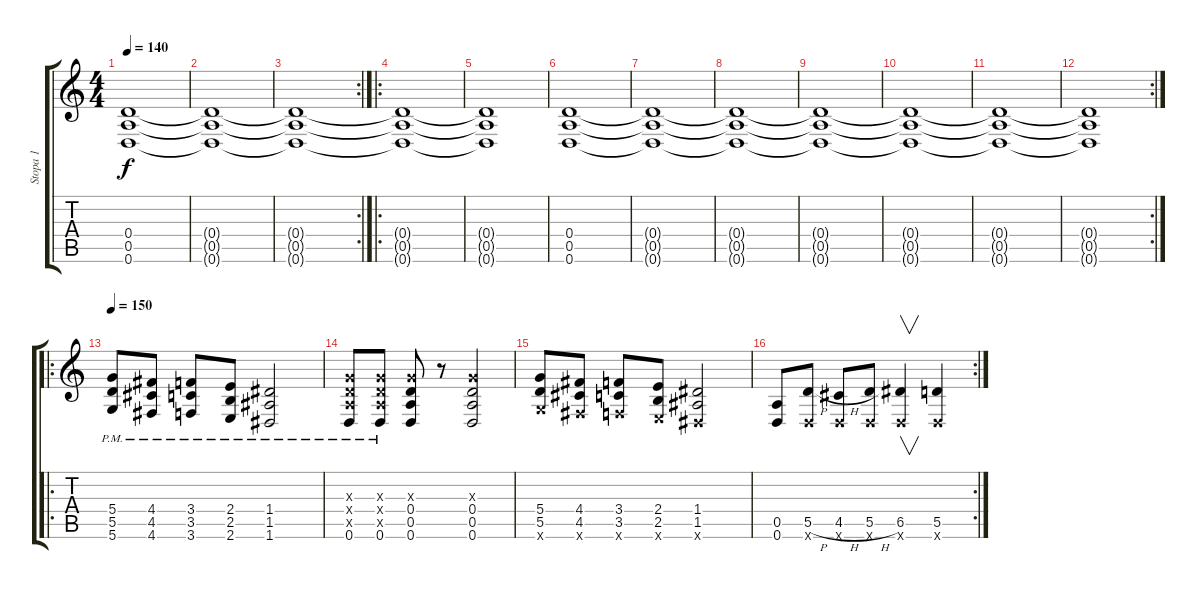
\track ("Stopa 1" "Stopa 1") {instrument distortionguitar}
\staff {score tabs}
\tuning (E4 B3 G3 D3 A2 D2) {hide}
\ts (4 4)
\tempo 140
\clef g2
\ks c
(0.4{t} 0.5{t} 0.6{t}).1{dy f} |
(0.4{t} 0.5{t} 0.6{t}).1 |
\rc 2
(0.4{t} 0.5{t} 0.6{t}).1 |
\ro
(0.4{t} 0.5{t} 0.6{t}).1{volume 9} |
(0.4{t} 0.5{t} 0.6{t}).1{volume 6} |
(0.4 0.5 0.6).1 |
(0.4{t} 0.5{t} 0.6{t}).1 |
(0.4{t} 0.5{t} 0.6{t}).1 |
(0.4{t} 0.5{t} 0.6{t}).1 |
(0.4{t} 0.5{t} 0.6{t}).1 |
(0.4{t} 0.5{t} 0.6{t}).1 |
\rc 2
(0.4{t} 0.5{t} 0.6{t}).1 |
\ro
\tempo 150
(5.4{pm} 5.5 5.6).8{volume 16} (4.4{pm} 4.5 4.6).8 (3.4{pm} 3.5 3.6).8 (2.4{pm} 2.5 2.6).8 (1.4{pm} 1.5 1.6).2 |
(0.3{x} 0.4{x} 0.5{x} 0.6{pm}).8 (0.3{x} 0.4{x} 0.5{x} 0.6{pm}).8 (0.3{x} 0.4 0.5 0.6).8 r.8 (0.3{x} 0.4 0.5 0.6).2 |
(5.4 5.5 5.6{x}).8 (4.4 4.5 4.6{x}).8 (3.4 3.5 3.6{x}).8 (2.4 2.5 2.6{x}).8 (1.4 1.5 1.6{x}).2 |
\rc 2
(0.5 0.6).8 (5.5{h} 0.6{x}).8 (4.5{h} 0.6{x}).8 (5.5{h} 0.6{x}).8 (6.5 0.6{x}).4{v} (5.5{sl} 0.6{x}).4
